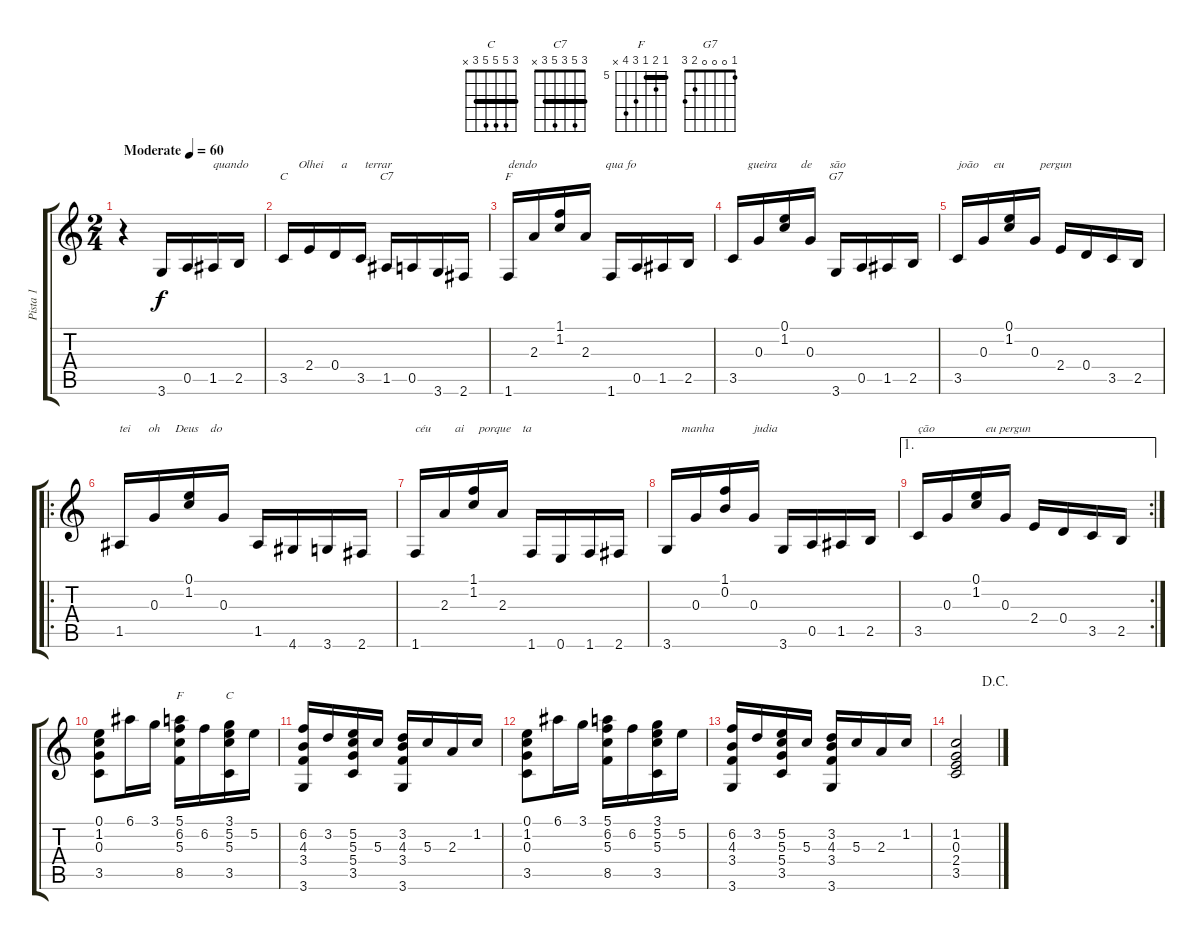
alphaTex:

\track ("Pista 1" "Pista 1") {instrument acousticguitarsteel}
\staff {score tabs}
\tuning (E4 B3 G3 D3 A2 E2) {hide}
\chord ("C" 0 1 0 2 3 x)
\chord ("C7" 3 5 3 5 3 x) {barre 3}
\chord ("F" 1 1 2 3 3 1) {barre 1}
\chord ("G7" 1 0 0 0 2 3)
\chord ("F" 5 6 5 7 8 x) {firstfret 5 barre 5}
\chord ("C" 3 5 5 5 3 x) {barre 3}
\ts (2 4)
\tempo (60 "Moderate")
\clef g2
\ks c
r.4{dy f instrument acousticguitarsteel} 3.6.16 0.5.16 1.5.16{txt "quando"} 2.5.16 |
3.5.16{ch "C" txt "     Olhei      a      terrar"} 2.4.16 0.4.16 3.5.16 1.5.16{ch "C7"} 0.5.16 3.6.16 2.6.16 |
1.6.16{ch "F" txt "dendo                       qua fo"} 2.3.16 (1.1 1.2).16 2.3.16 1.6.16 0.5.16 1.5.16 2.5.16 |
3.5.16{txt "     gueira        de      são"} 0.3.16 (0.1 1.2).16 0.3.16 3.6.16{ch "G7"} 0.5.16 1.5.16 2.5.16 |
3.5.16{txt "joão     eu            pergun"} 0.3.16 (0.1 1.2).16 0.3.16 2.4.16 0.4.16 3.5.16 2.5.16 |
\ro
1.5.16{txt "tei      oh     Deus    do"} 0.3.16 (0.1 1.2).16 0.3.16 1.5.16 4.6.16 3.6.16 2.6.16 |
1.6.16{txt "céu        ai     porque    ta"} 2.3.16 (1.1 1.2).16 2.3.16 1.6.16 0.6.16 1.6.16 2.6.16 |
3.6.16{txt "     manha             judia "} 0.3.16 (1.1 0.2).16 0.3.16 3.6.16 0.5.16 1.5.16 2.5.16 |
\ae 1
\rc 2
3.5.16{txt "ção                 eu pergun"} 0.3.16 (0.1 1.2).16 0.3.16 2.4.16 0.4.16 3.5.16 2.5.16 |
(0.1 1.2 0.3 3.5).8 6.1.16 3.1.16 (5.1 6.2 5.3 8.5).16{ch "F"} 6.2.16 (3.1 5.2 5.3 3.5).16{ch "C"} 5.2.16 |
(6.2 4.3 3.4 3.6).16 3.2.16 (5.2 5.3 5.4 3.5).16 5.3.16 (3.2 4.3 3.4 3.6).16 5.3.16 2.3.16 1.2.16 |
(0.1 1.2 0.3 3.5).8 6.1.16 3.1.16 (5.1 6.2 5.3 8.5).16 6.2.16 (3.1 5.2 5.3 3.5).16 5.2.16 |
(6.2 4.3 3.4 3.6).16 3.2.16 (5.2 5.3 5.4 3.5).16 5.3.16 (3.2 4.3 3.4 3.6).16 5.3.16 2.3.16 1.2.16 |
\jump dacapo
(1.2 0.3 2.4 3.5).2
